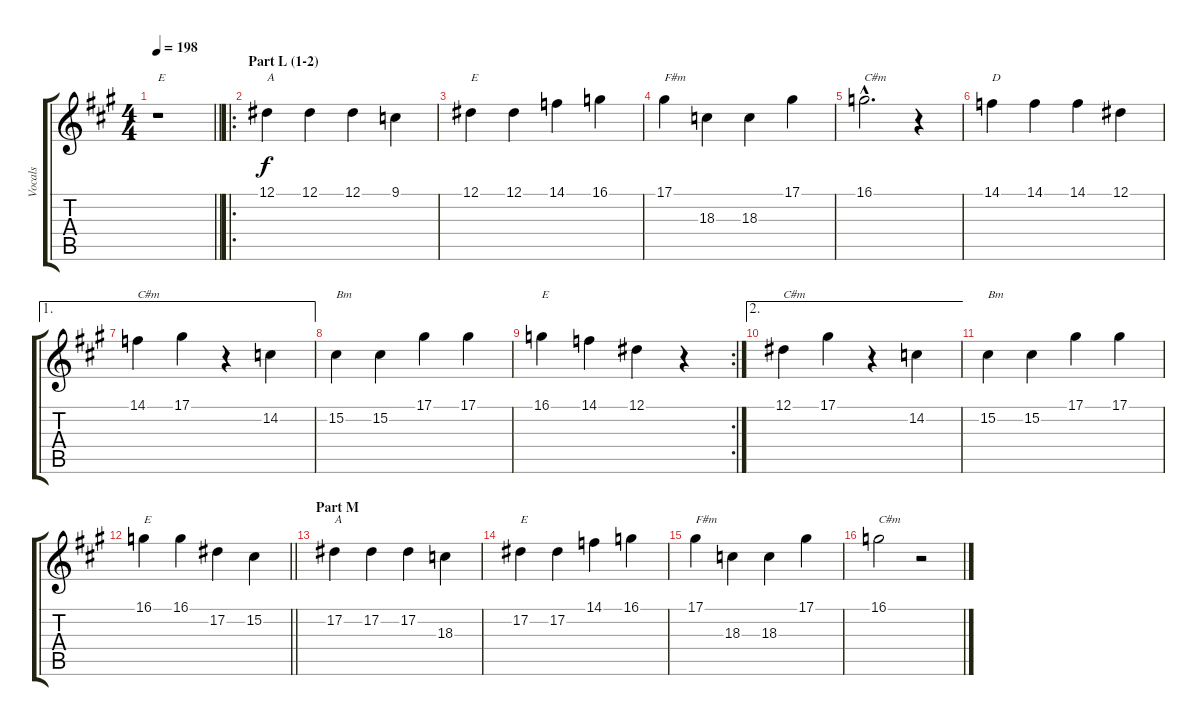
\track ("Vocals" "Vocals") {instrument trumpet}
\staff {score tabs}
\tuning (Eb4 Bb3 Gb3 Db3 Ab2 Eb2) {hide}
\ts (4 4)
\tempo 198
\clef g2
\barLineRight lightlight
\ks a
r.1{txt "E" dy f} |
\ro
\section ("" "Part L (1-2)")
12.1.4{txt "A"} 12.1.4 12.1.4 9.1.4 |
12.1.4{txt "E"} 12.1.4 14.1.4 16.1.4 |
17.1.4{txt "F#m"} 18.3.4 18.3.4 17.1.4 |
16.1{hac}.2{d txt "C#m"} r.4 |
14.1.4{txt "D"} 14.1.4 14.1.4 12.1.4 |
\ae 1
14.1.4{txt "C#m"} 17.1.4 r.4 14.2.4 |
15.2.4{txt "Bm"} 15.2.4 17.1.4 17.1.4 |
\rc 2
16.1.4{txt "E"} 14.1.4 12.1.4 r.4 |
\ae 2
12.1.4{txt "C#m"} 17.1.4 r.4 14.2.4 |
15.2.4{txt "Bm"} 15.2.4 17.1.4 17.1.4 |
\barLineRight lightlight
16.1.4{txt "E"} 16.1.4 17.2.4 15.2.4 |
\section ("" "Part M")
17.2.4{txt "A"} 17.2.4 17.2.4 18.3.4 |
17.2.4{txt "E"} 17.2.4 14.1.4 16.1.4 |
17.1.4{txt "F#m"} 18.3.4 18.3.4 17.1.4 |
16.1.2{txt "C#m"} r.2
